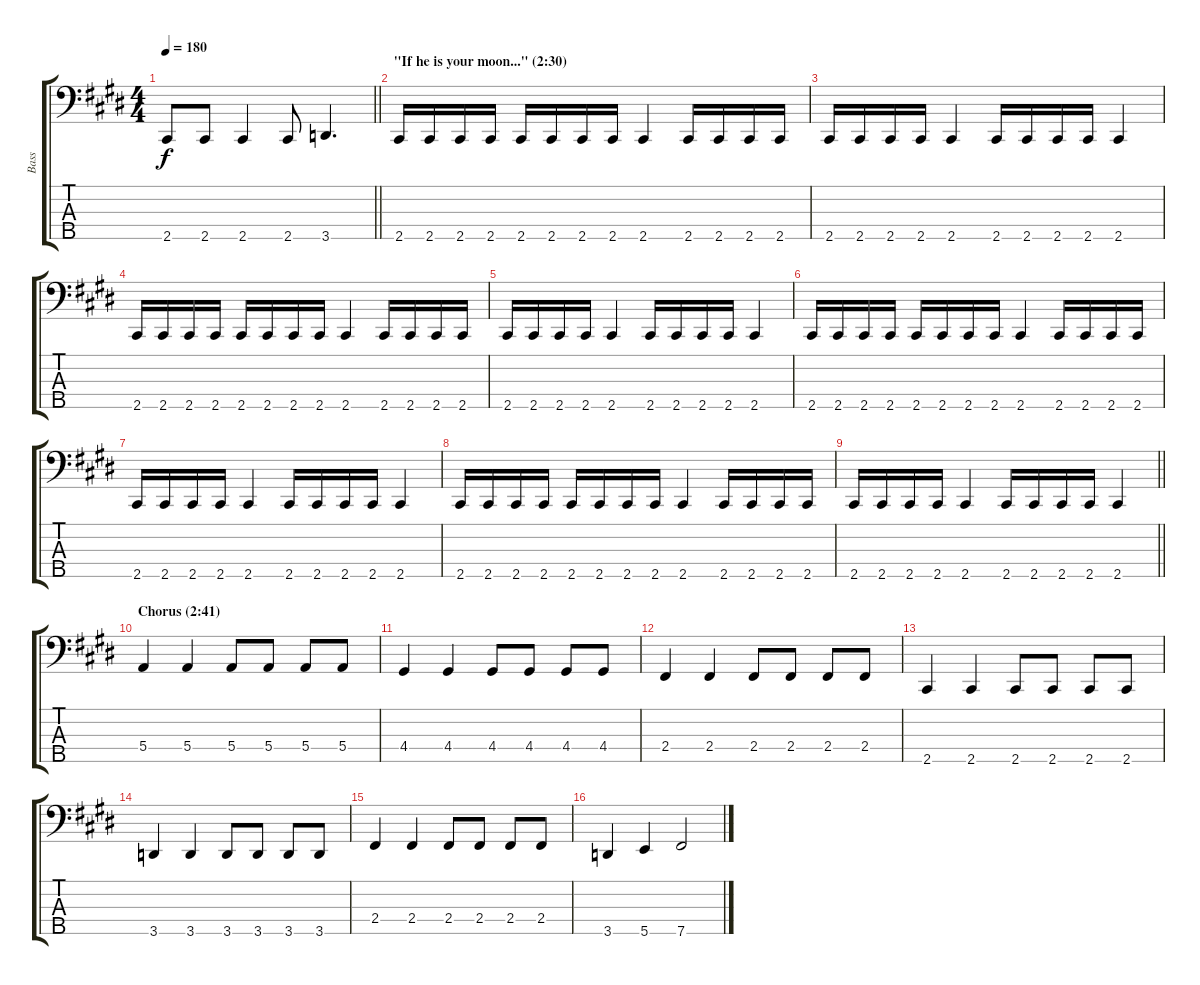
\track ("Bass" "Bass") {instrument electricbassfinger}
\staff {score tabs}
\tuning (G2 D2 A1 E1 B0) {hide}
\ts (4 4)
\tempo 180
\clef f4
\barLineRight lightlight
\ks c#minor
2.5{t}.8{dy f} 2.5.8 2.5.4 2.5.8 3.5.4{d} |
\section ("" "\"If he is your moon...\" (2:30)")
2.5.16 2.5.16 2.5.16 2.5.16 2.5.16 2.5.16 2.5.16 2.5.16 2.5.4 2.5.16 2.5.16 2.5.16 2.5.16 |
2.5.16 2.5.16 2.5.16 2.5.16 2.5.4 2.5.16 2.5.16 2.5.16 2.5.16 2.5.4 |
2.5.16 2.5.16 2.5.16 2.5.16 2.5.16 2.5.16 2.5.16 2.5.16 2.5.4 2.5.16 2.5.16 2.5.16 2.5.16 |
2.5.16 2.5.16 2.5.16 2.5.16 2.5.4 2.5.16 2.5.16 2.5.16 2.5.16 2.5.4 |
2.5.16 2.5.16 2.5.16 2.5.16 2.5.16 2.5.16 2.5.16 2.5.16 2.5.4 2.5.16 2.5.16 2.5.16 2.5.16 |
2.5.16 2.5.16 2.5.16 2.5.16 2.5.4 2.5.16 2.5.16 2.5.16 2.5.16 2.5.4 |
2.5.16 2.5.16 2.5.16 2.5.16 2.5.16 2.5.16 2.5.16 2.5.16 2.5.4 2.5.16 2.5.16 2.5.16 2.5.16 |
\barLineRight lightlight
2.5.16 2.5.16 2.5.16 2.5.16 2.5.4 2.5.16 2.5.16 2.5.16 2.5.16 2.5.4 |
\section ("" "Chorus (2:41)")
5.4.4 5.4.4 5.4.8 5.4.8 5.4.8 5.4.8 |
4.4.4 4.4.4 4.4.8 4.4.8 4.4.8 4.4.8 |
2.4.4 2.4.4 2.4.8 2.4.8 2.4.8 2.4.8 |
2.5.4 2.5.4 2.5.8 2.5.8 2.5.8 2.5.8 |
3.5.4 3.5.4 3.5.8 3.5.8 3.5.8 3.5.8 |
2.4.4 2.4.4 2.4.8 2.4.8 2.4.8 2.4.8 |
3.5.4 5.5.4 7.5.2
